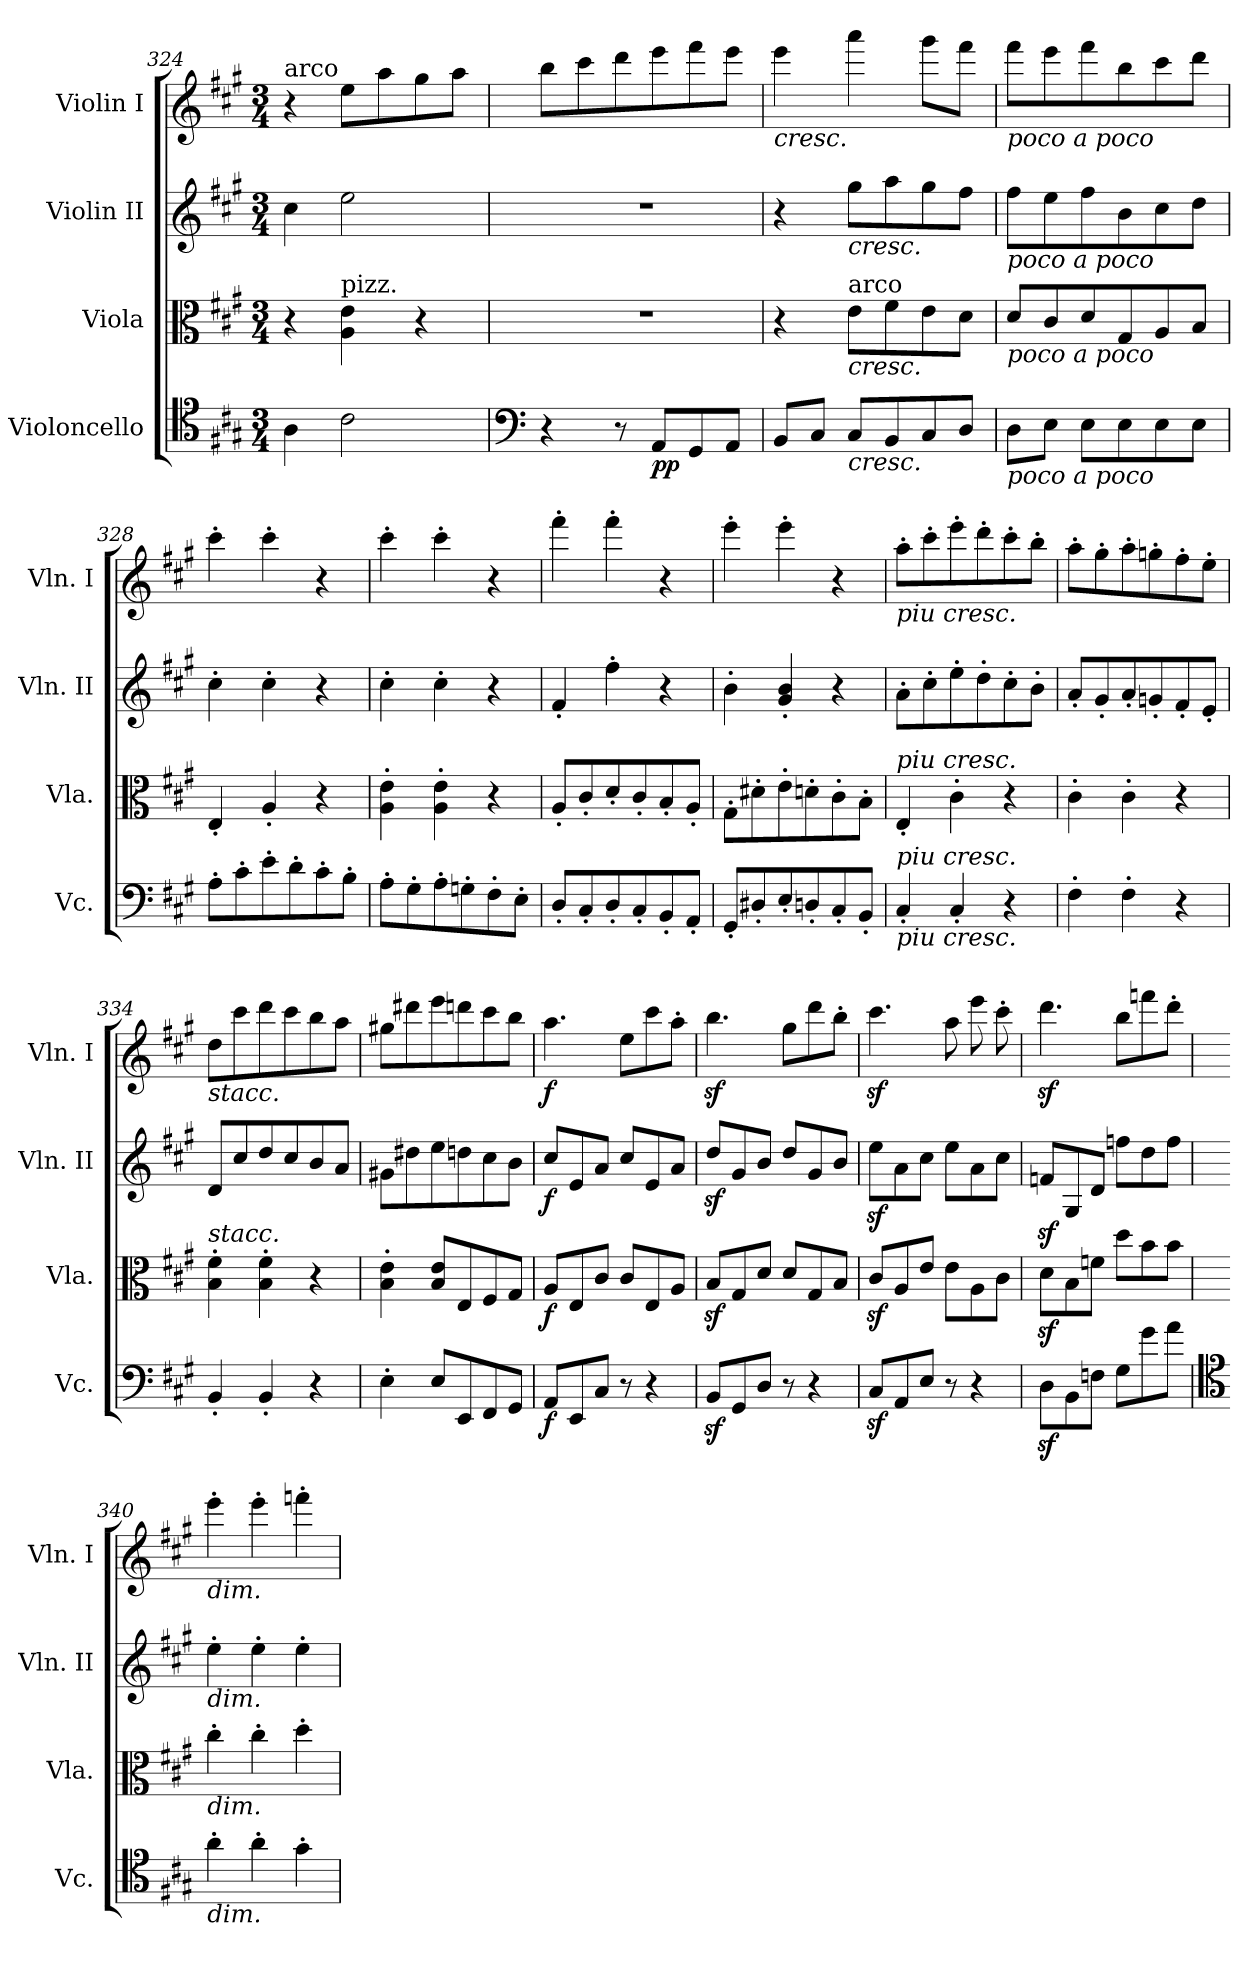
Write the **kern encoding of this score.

**kern	**dynam	**kern	**dynam	**kern	**dynam	**kern	**dynam
*part4	*part4	*part3	*part3	*part2	*part2	*part1	*part1
*staff4	*staff4	*staff3	*staff3	*staff2	*staff2	*staff1	*staff1
*I"Violoncello	*	*I"Viola	*	*I"Violin II	*	*I"Violin I	*
*I'Vc.	*	*I'Vla.	*	*I'Vln. II	*	*I'Vln. I	*
*clefC4	*	*clefC3	*	*clefG2	*	*clefG2	*
*k[f#c#g#]	*	*k[f#c#g#]	*	*k[f#c#g#]	*	*k[f#c#g#]	*
*M3/4	*	*M3/4	*	*M3/4	*	*M3/4	*
=324	=324	=324	=324	=324	=324	=324	=324
!	!	!	!	!	!	!LO:TX:a:t=arco	!
4A\	.	4r	.	4cc#\	.	4r	.
!	!	!LO:TX:a:t=pizz.	!	!	!	!	!
2c#\	.	4A\ 4e\	.	2ee\	.	8ee\L	.
.	.	.	.	.	.	8aa\	.
.	.	4r	.	.	.	8gg#\	.
.	.	.	.	.	.	8aa\J	.
!!LO:LB:g=z
=325	=325	=325	=325	=325	=325	=325	=325
*clefF4	*	*	*	*	*	*	*
4r	.	2.r	.	2.r	.	8bb\L	.
.	.	.	.	.	.	8ccc#\	.
8r	.	.	.	.	.	8ddd\	.
!	!LO:DY:b	!	!	!	!	!	!
8AA/L	pp	.	.	.	.	8eee\	.
8GG#/	.	.	.	.	.	8fff#\	.
8AA/J	.	.	.	.	.	8eee\J	.
=326	=326	=326	=326	=326	=326	=326	=326
!	!	!	!	!	!	!LO:TX:b:i:t=cresc.	!
8BB/L	.	4r	.	4r	.	4eee\	.
8C#/J	.	.	.	.	.	.	.
!	!	!	!	!LO:TX:b:i:t=cresc.	!	!	!
!	!	!LO:TX:a:t=arco	!	!	!	!	!
!	!	!LO:TX:b:i:t=cresc.	!	!	!	!	!
!LO:TX:b:i:t=cresc.	!	!	!	!	!	!	!
8C#/L	.	8e\L	.	8gg#\L	.	4aaa\	.
8BB/	.	8f#\	.	8aa\	.	.	.
8C#/	.	8e\	.	8gg#\	.	8ggg#\L	.
8D/J	.	8d\J	.	8ff#\J	.	8fff#\J	.
=327	=327	=327	=327	=327	=327	=327	=327
!	!	!	!	!	!	!LO:TX:b:i:t=poco  a  poco	!
!	!	!	!	!LO:TX:b:i:t=poco  a  poco	!	!	!
!	!	!LO:TX:b:i:t=poco  a  poco	!	!	!	!	!
!LO:TX:b:i:t=poco  a  poco	!	!	!	!	!	!	!
8D\L	.	8d/L	.	8ff#\L	.	8fff#\L	.
8E\J	.	8c#/	.	8ee\	.	8eee\	.
8E\L	.	8d/	.	8ff#\	.	8fff#\	.
8E\	.	8G#/	.	8b\	.	8bb\	.
8E\	.	8A/	.	8cc#\	.	8ccc#\	.
8E\J	.	8B/J	.	8dd\J	.	8ddd\J	.
=328	=328	=328	=328	=328	=328	=328	=328
8A'\L	.	4E'/	.	4cc#'\	.	4ccc#'\	.
8c#'\	.	.	.	.	.	.	.
8e'\	.	4A'/	.	4cc#'\	.	4ccc#'\	.
8d'\	.	.	.	.	.	.	.
8c#'\	.	4r	.	4r	.	4r	.
8B'\J	.	.	.	.	.	.	.
=329	=329	=329	=329	=329	=329	=329	=329
8A'\L	.	4A\' 4e\'	.	4cc#'\	.	4ccc#'\	.
8G#'\	.	.	.	.	.	.	.
8A'\	.	4A\' 4e\'	.	4cc#'\	.	4ccc#'\	.
8Gn'\	.	.	.	.	.	.	.
8F#'\	.	4r	.	4r	.	4r	.
8E'\J	.	.	.	.	.	.	.
=330	=330	=330	=330	=330	=330	=330	=330
8D'/L	.	8A'/L	.	4f#'/	.	4fff#'\	.
8C#'/	.	8c#'/	.	.	.	.	.
8D'/	.	8d'/	.	4ff#'\	.	4fff#'\	.
8C#'/	.	8c#'/	.	.	.	.	.
8BB'/	.	8B'/	.	4r	.	4r	.
8AA'/J	.	8A'/J	.	.	.	.	.
!!LO:LB:g=z
=331	=331	=331	=331	=331	=331	=331	=331
8GG#'/L	.	8G#'\L	.	4b'\	.	4eee'\	.
8D#X'/	.	8d#X'\	.	.	.	.	.
8E'/	.	8e'\	.	4g#/' 4b/'	.	4eee'\	.
8Dn'/	.	8dn'\	.	.	.	.	.
8C#'/	.	8c#'\	.	4r	.	4r	.
8BB'/J	.	8B'\J	.	.	.	.	.
=332	=332	=332	=332	=332	=332	=332	=332
!	!	!	!	!	!	!LO:TX:b:i:t=piu cresc.	!
!	!	!LO:TX:a:i:t=piu cresc.	!	!	!	!	!
!LO:TX:b:i:t=piu cresc.	!	!	!	!	!	!	!
!LO:TX:a:i:t=piu cresc.	!	!	!	!	!	!	!
4C#'/	.	4E'/	.	8a'\L	.	8aa'\L	.
.	.	.	.	8cc#'\	.	8ccc#'\	.
4C#'/	.	4c#'\	.	8ee'\	.	8eee'\	.
.	.	.	.	8dd'\	.	8ddd'\	.
4r	.	4r	.	8cc#'\	.	8ccc#'\	.
.	.	.	.	8b'\J	.	8bb'\J	.
=333	=333	=333	=333	=333	=333	=333	=333
4F#'\	.	4c#'\	.	8a'/L	.	8aa'\L	.
.	.	.	.	8g#'/	.	8gg#'\	.
4F#'\	.	4c#'\	.	8a'/	.	8aa'\	.
.	.	.	.	8gn'/	.	8ggn'\	.
4r	.	4r	.	8f#'/	.	8ff#'\	.
.	.	.	.	8e'/J	.	8ee'\J	.
=334	=334	=334	=334	=334	=334	=334	=334
!	!	!	!	!	!	!LO:TX:b:i:t=stacc.	!
!	!	!LO:TX:a:i:t=stacc.	!	!	!	!	!
4BB'/	.	4B\' 4f#\'	.	8d/L	.	8dd\L	.
.	.	.	.	8cc#/	.	8ccc#\	.
4BB'/	.	4B\' 4f#\'	.	8dd/	.	8ddd\	.
.	.	.	.	8cc#/	.	8ccc#\	.
4r	.	4r	.	8b/	.	8bb\	.
.	.	.	.	8a/J	.	8aa\J	.
=335	=335	=335	=335	=335	=335	=335	=335
4E'\	.	4B\' 4e\'	.	8g#X\L	.	8gg#X\L	.
.	.	.	.	8dd#X\	.	8ddd#X\	.
8E/L	.	8B/ 8e/L	.	8ee\	.	8eee\	.
8EE/	.	8E/	.	8ddn\	.	8dddn\	.
8FF#/	.	8F#/	.	8cc#\	.	8ccc#\	.
8GG#/J	.	8G#/J	.	8b\J	.	8bb\J	.
!!LO:PB:g=z
=336	=336	=336	=336	=336	=336	=336	=336
!	!LO:DY:b	!	!LO:DY:b	!	!LO:DY:b	!	!LO:DY:b
8AA/L	f	8A/L	f	8cc#/L	f	4.aa\	f
8EE/	.	8E/	.	8e/	.	.	.
8C#/J	.	8c#/J	.	8a/J	.	.	.
8r	.	8c#/L	.	8cc#/L	.	8ee\L	.
4r	.	8E/	.	8e/	.	8ccc#\	.
.	.	8A/J	.	8a/J	.	8aa'\J	.
=337	=337	=337	=337	=337	=337	=337	=337
8BBz</L	.	8Bz</L	.	8ddz</L	.	4.bbz<\	.
8GG#/	.	8G#/	.	8g#/	.	.	.
8D/J	.	8d/J	.	8b/J	.	.	.
8r	.	8d/L	.	8dd/L	.	8gg#\L	.
4r	.	8G#/	.	8g#/	.	8ddd\	.
.	.	8B/J	.	8b/J	.	8bb'\J	.
=338	=338	=338	=338	=338	=338	=338	=338
8C#z</L	.	8c#z</L	.	8eez<\L	.	4.ccc#z<\	.
8AA/	.	8A/	.	8a\	.	.	.
8E/J	.	8e/J	.	8cc#\J	.	.	.
8r	.	8e\L	.	8ee\L	.	8aa\	.
4r	.	8A\	.	8a\	.	8eee\	.
.	.	8c#\J	.	8cc#\J	.	8ccc#'\	.
=339	=339	=339	=339	=339	=339	=339	=339
8Dz<\L	.	8dz<\L	.	8fnz</L	.	4.dddz<\	.
8BB\	.	8B\	.	8G#/	.	.	.
8Fn\J	.	8fn\J	.	8d/J	.	.	.
8G#\L	.	8dd\L	.	8ffn\L	.	8bb\L	.
8g#\	.	8b\	.	8dd\	.	8fffn\	.
8a\J	.	8b\J	.	8ff\J	.	8ddd'\J	.
=340	=340	=340	=340	=340	=340	=340	=340
*clefC4	*	*	*	*	*	*	*
!	!	!	!	!	!	!LO:TX:b:i:t=dim.	!
!	!	!	!	!LO:TX:b:i:t=dim.	!	!	!
!	!	!LO:TX:b:i:t=dim.	!	!	!	!	!
!LO:TX:b:i:t=dim.	!	!	!	!	!	!	!
4a'\	.	4cc#'\	.	4ee'\	.	4eee'\	.
4a'\	.	4cc#'\	.	4ee'\	.	4eee'\	.
4g#'\	.	4dd'\	.	4ee'\	.	4fffn'\	.
=	=	=	=	=	=	=	=
*-	*-	*-	*-	*-	*-	*-	*-
